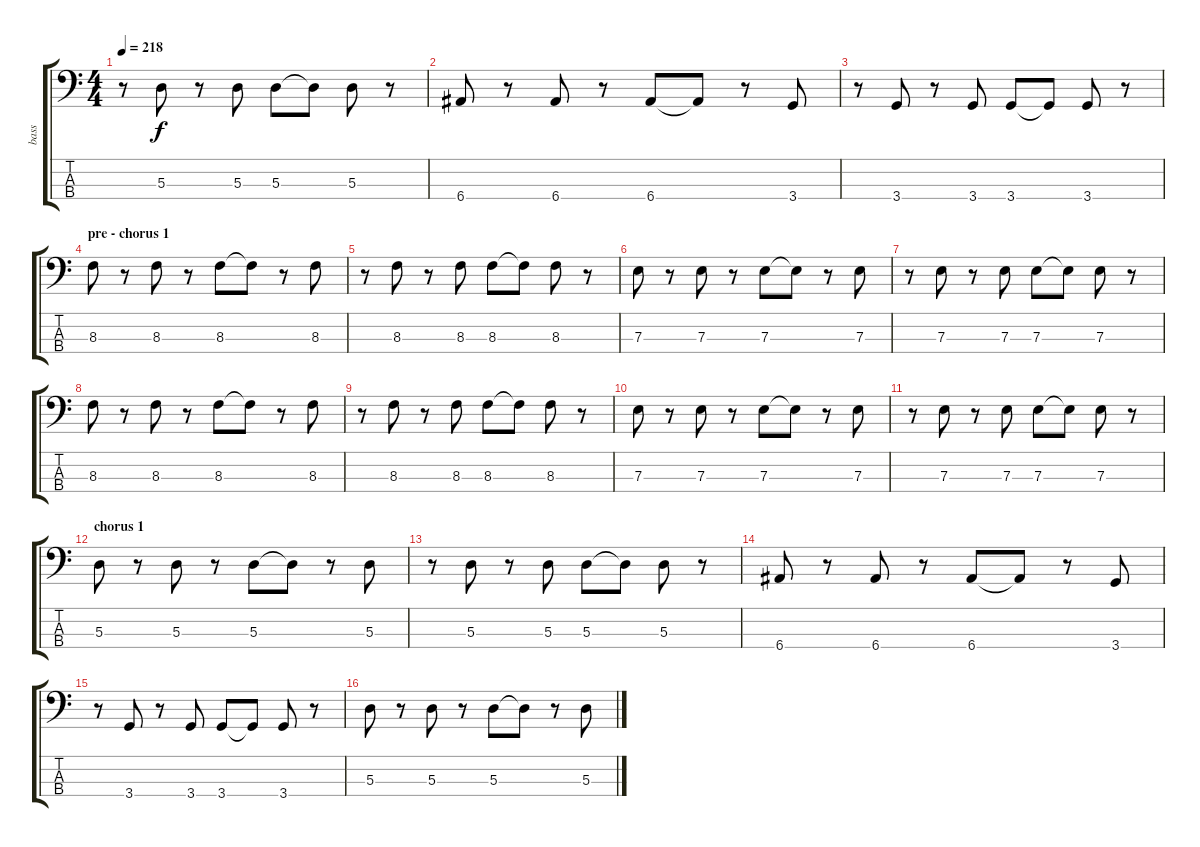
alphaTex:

\track ("bass" "bass") {instrument electricbassfinger}
\staff {score tabs}
\tuning (G2 D2 A1 E1) {hide}
\ts (4 4)
\tempo 218
\clef f4
\ks c
r.8{dy f} 5.3.8 r.8 5.3.8 5.3.8 5.3{t}.8 5.3.8 r.8 |
6.4.8 r.8 6.4.8 r.8 6.4.8 6.4{t}.8 r.8 3.4.8 |
r.8 3.4.8 r.8 3.4.8 3.4.8 3.4{t}.8 3.4.8 r.8 |
\section ("" "pre - chorus 1")
8.3.8 r.8 8.3.8 r.8 8.3.8 8.3{t}.8 r.8 8.3.8 |
r.8 8.3.8 r.8 8.3.8 8.3.8 8.3{t}.8 8.3.8 r.8 |
7.3.8 r.8 7.3.8 r.8 7.3.8 7.3{t}.8 r.8 7.3.8 |
r.8 7.3.8 r.8 7.3.8 7.3.8 7.3{t}.8 7.3.8 r.8 |
8.3.8 r.8 8.3.8 r.8 8.3.8 8.3{t}.8 r.8 8.3.8 |
r.8 8.3.8 r.8 8.3.8 8.3.8 8.3{t}.8 8.3.8 r.8 |
7.3.8 r.8 7.3.8 r.8 7.3.8 7.3{t}.8 r.8 7.3.8 |
r.8 7.3.8 r.8 7.3.8 7.3.8 7.3{t}.8 7.3.8 r.8 |
\section ("" "chorus 1")
5.3.8 r.8 5.3.8 r.8 5.3.8 5.3{t}.8 r.8 5.3.8 |
r.8 5.3.8 r.8 5.3.8 5.3.8 5.3{t}.8 5.3.8 r.8 |
6.4.8 r.8 6.4.8 r.8 6.4.8 6.4{t}.8 r.8 3.4.8 |
r.8 3.4.8 r.8 3.4.8 3.4.8 3.4{t}.8 3.4.8 r.8 |
5.3.8 r.8 5.3.8 r.8 5.3.8 5.3{t}.8 r.8 5.3.8
